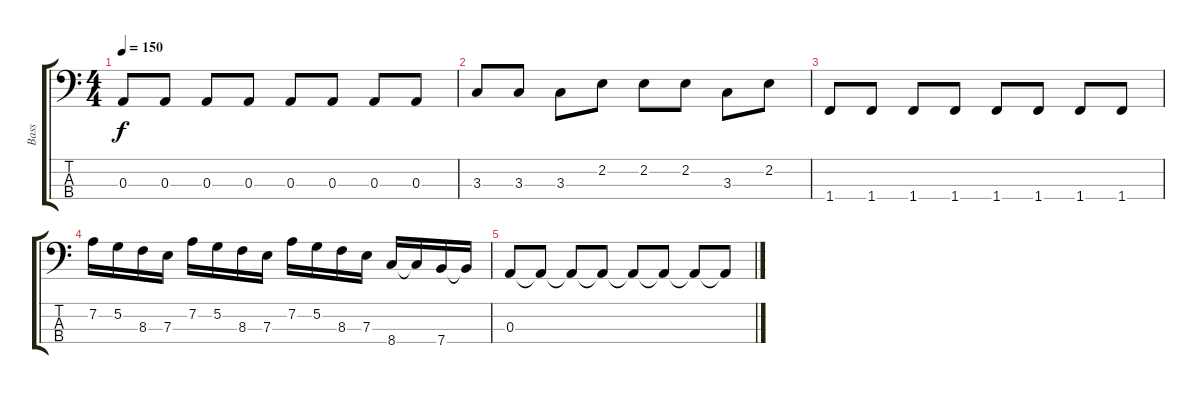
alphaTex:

\track ("Bass" "Bass") {instrument electricbassfinger}
\staff {score tabs}
\tuning (G2 D2 A1 E1) {hide}
\ts (4 4)
\tempo 150
\clef f4
\ks c
0.3.8{dy f} 0.3.8 0.3.8 0.3.8 0.3.8 0.3.8 0.3.8 0.3.8 |
3.3.8 3.3.8 3.3.8 2.2.8 2.2.8 2.2.8 3.3.8 2.2.8 |
1.4.8 1.4.8 1.4.8 1.4.8 1.4.8 1.4.8 1.4.8 1.4.8 |
7.2.16 5.2.16 8.3.16 7.3.16 7.2.16 5.2.16 8.3.16 7.3.16 7.2.16 5.2.16 8.3.16 7.3.16 8.4.16 8.4{t}.16 7.4.16 7.4{t}.16 |
0.3.8 0.3{t}.8 0.3{t}.8 0.3{t}.8 0.3{t}.8 0.3{t}.8 0.3{t}.8 0.3{t}.8
